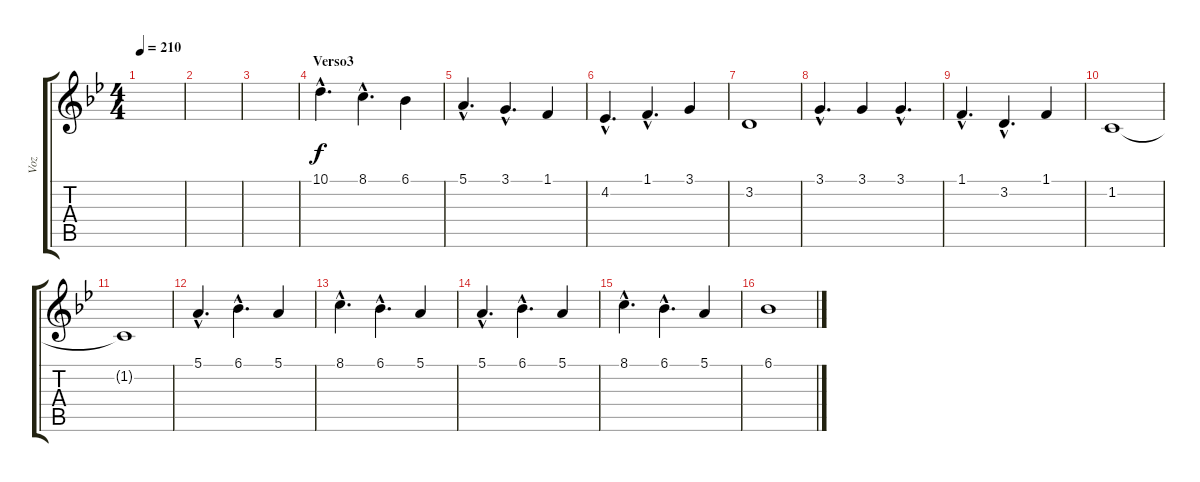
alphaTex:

\track ("Voz" "Voz") {instrument baritonesax}
\staff {score tabs}
\tuning (E4 B3 G3 D3 A2 E2) {hide}
\ts (4 4)
\tempo 210
\clef g2
\ks gminor
|
|
|
\section ("" "Verso3")
10.1{hac}.4{d} 8.1{hac}.4{d} 6.1.4 |
5.1{hac}.4{d} 3.1{hac}.4{d} 1.1.4 |
4.2{hac}.4{d} 1.1{hac}.4{d} 3.1.4 |
3.2.1 |
3.1{hac}.4{d} 3.1.4 3.1{hac}.4{d} |
1.1{hac}.4{d} 3.2{hac}.4{d} 1.1.4 |
1.2.1 |
1.2{t}.1 |
5.1{hac}.4{d} 6.1{hac}.4{d} 5.1.4 |
8.1{hac}.4{d} 6.1{hac}.4{d} 5.1.4 |
5.1{hac}.4{d} 6.1{hac}.4{d} 5.1.4 |
8.1{hac}.4{d} 6.1{hac}.4{d} 5.1.4 |
6.1.1
